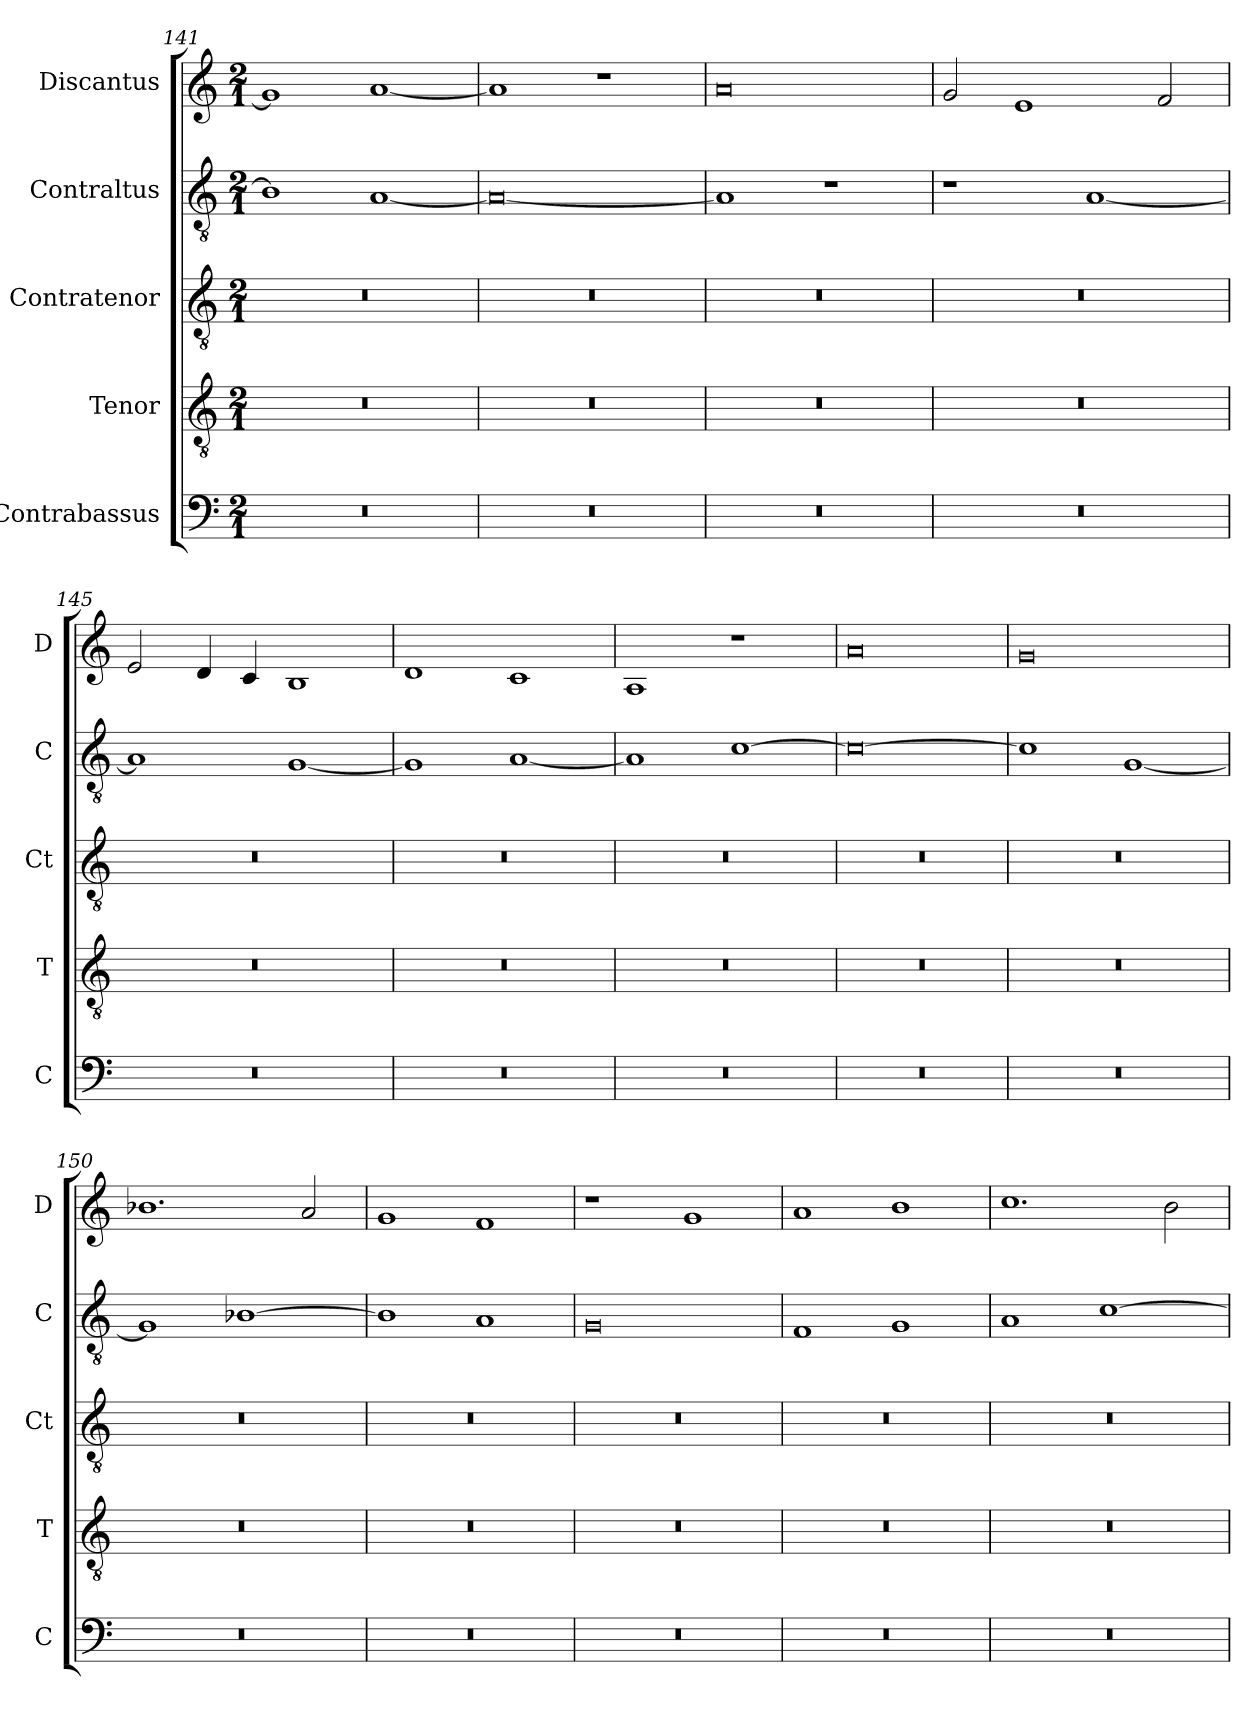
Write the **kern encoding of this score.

**kern	**kern	**kern	**kern	**kern
*part5	*part4	*part3	*part2	*part1
*staff5	*staff4	*staff3	*staff2	*staff1
*I"Contrabassus	*I"Tenor	*I"Contratenor	*I"Contraltus	*I"Discantus
*I'C	*I'T	*I'Ct	*I'C	*I'D
*clefF4	*clefGv2	*clefGv2	*clefGv2	*clefG2
*k[]	*k[]	*k[]	*k[]	*k[]
*M2/1	*M2/1	*M2/1	*M2/1	*M2/1
=141	=141	=141	=141	=141
0r	0r	0r	1B-]	1g]
.	.	.	[1A	[1a
=142	=142	=142	=142	=142
0r	0r	0r	0A_	1a]
.	.	.	.	1r
=143	=143	=143	=143	=143
0r	0r	0r	1A]	0a
.	.	.	1r	.
=144	=144	=144	=144	=144
0r	0r	0r	1r	2g/
.	.	.	.	1e
.	.	.	[1A	.
.	.	.	.	2f/
=145	=145	=145	=145	=145
0r	0r	0r	1A]	2e/
.	.	.	.	4d/
.	.	.	.	4c/
.	.	.	[1G	1B
=146	=146	=146	=146	=146
0r	0r	0r	1G]	1d
.	.	.	[1A	1c
=147	=147	=147	=147	=147
0r	0r	0r	1A]	1A
.	.	.	[1c	1r
=148	=148	=148	=148	=148
0r	0r	0r	0c_	0a
=149	=149	=149	=149	=149
0r	0r	0r	1c]	0g
.	.	.	[1G	.
=150	=150	=150	=150	=150
0r	0r	0r	1G]	1.b-X
.	.	.	[1B-X	.
.	.	.	.	2a/
=151	=151	=151	=151	=151
0r	0r	0r	1B-]	1g
.	.	.	1A	1f
=152	=152	=152	=152	=152
0r	0r	0r	0G	1r
.	.	.	.	1g
=153	=153	=153	=153	=153
0r	0r	0r	1F	1a
.	.	.	1G	1b
=154	=154	=154	=154	=154
0r	0r	0r	1A	1.cc
.	.	.	[1c	.
.	.	.	.	2b\
=	=	=	=	=
*-	*-	*-	*-	*-
